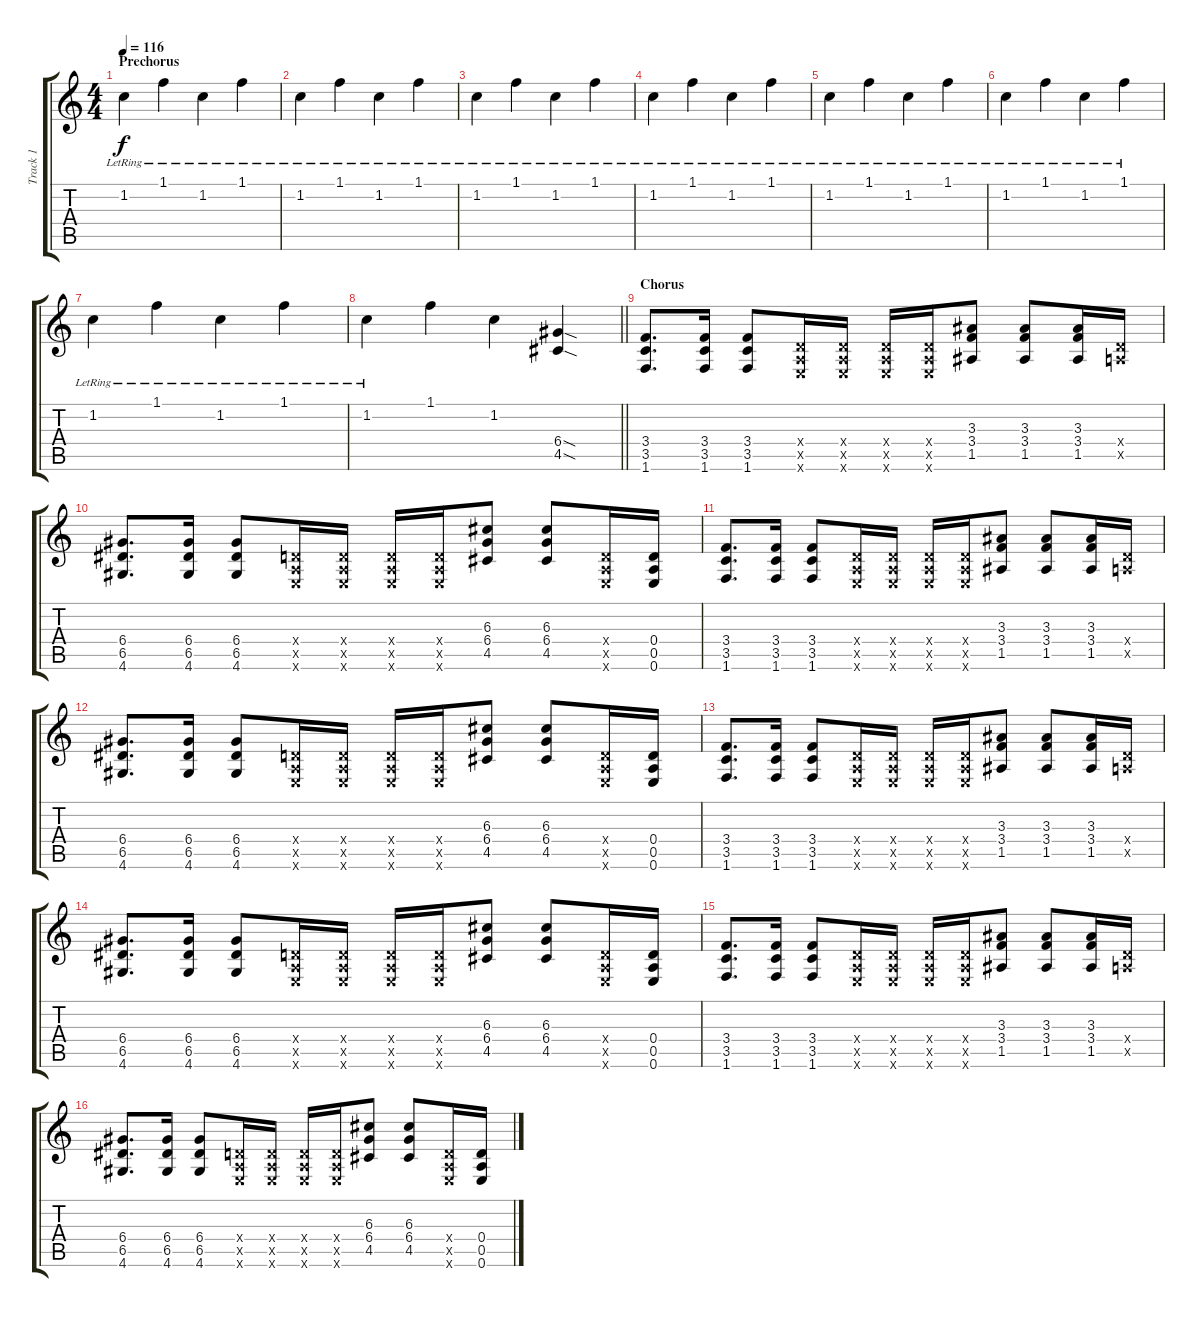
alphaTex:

\track ("Track 1" "Track 1") {instrument electricguitarclean}
\staff {score tabs}
\tuning (E4 B3 G3 D3 A2 E2) {hide}
\ts (4 4)
\section ("" "Prechorus")
\tempo 116
\clef g2
\ks c
1.2{lr}.4{dy f instrument distortionguitar} 1.1{lr}.4 1.2{lr}.4 1.1{lr}.4 |
1.2{lr}.4 1.1{lr}.4 1.2{lr}.4 1.1{lr}.4 |
1.2{lr}.4 1.1{lr}.4 1.2{lr}.4 1.1{lr}.4 |
1.2{lr}.4 1.1{lr}.4 1.2{lr}.4 1.1{lr}.4 |
1.2{lr}.4 1.1{lr}.4 1.2{lr}.4 1.1{lr}.4 |
1.2{lr}.4 1.1{lr}.4 1.2{lr}.4 1.1{lr}.4 |
1.2{lr}.4 1.1{lr}.4 1.2{lr}.4 1.1{lr}.4 |
\barLineRight lightlight
1.2{lr}.4 1.1.4 1.2.4 (6.4{sod} 4.5{sod}).4 |
\section ("" "Chorus")
(3.4 3.5 1.6).8{d} (3.4 3.5 1.6).16 (3.4 3.5 1.6).8 (0.4{x} 0.5{x} 0.6{x}).16 (0.4{x} 0.5{x} 0.6{x}).16 (0.4{x} 0.5{x} 0.6{x}).16 (0.4{x} 0.5{x} 0.6{x}).16 (3.3 3.4 1.5).8 (3.3 3.4 1.5).8 (3.3 3.4 1.5).16 (0.4{x} 0.5{x}).16 |
(6.4 6.5 4.6).8{d} (6.4 6.5 4.6).16 (6.4 6.5 4.6).8 (0.4{x} 0.5{x} 0.6{x}).16 (0.4{x} 0.5{x} 0.6{x}).16 (0.4{x} 0.5{x} 0.6{x}).16 (0.4{x} 0.5{x} 0.6{x}).16 (6.3 6.4 4.5).8 (6.3 6.4 4.5).8 (0.4{x} 0.5{x} 0.6{x}).16 (0.4 0.5 0.6).16 |
(3.4 3.5 1.6).8{d} (3.4 3.5 1.6).16 (3.4 3.5 1.6).8 (0.4{x} 0.5{x} 0.6{x}).16 (0.4{x} 0.5{x} 0.6{x}).16 (0.4{x} 0.5{x} 0.6{x}).16 (0.4{x} 0.5{x} 0.6{x}).16 (3.3 3.4 1.5).8 (3.3 3.4 1.5).8 (3.3 3.4 1.5).16 (0.4{x} 0.5{x}).16 |
(6.4 6.5 4.6).8{d} (6.4 6.5 4.6).16 (6.4 6.5 4.6).8 (0.4{x} 0.5{x} 0.6{x}).16 (0.4{x} 0.5{x} 0.6{x}).16 (0.4{x} 0.5{x} 0.6{x}).16 (0.4{x} 0.5{x} 0.6{x}).16 (6.3 6.4 4.5).8 (6.3 6.4 4.5).8 (0.4{x} 0.5{x} 0.6{x}).16 (0.4 0.5 0.6).16 |
(3.4 3.5 1.6).8{d} (3.4 3.5 1.6).16 (3.4 3.5 1.6).8 (0.4{x} 0.5{x} 0.6{x}).16 (0.4{x} 0.5{x} 0.6{x}).16 (0.4{x} 0.5{x} 0.6{x}).16 (0.4{x} 0.5{x} 0.6{x}).16 (3.3 3.4 1.5).8 (3.3 3.4 1.5).8 (3.3 3.4 1.5).16 (0.4{x} 0.5{x}).16 |
(6.4 6.5 4.6).8{d} (6.4 6.5 4.6).16 (6.4 6.5 4.6).8 (0.4{x} 0.5{x} 0.6{x}).16 (0.4{x} 0.5{x} 0.6{x}).16 (0.4{x} 0.5{x} 0.6{x}).16 (0.4{x} 0.5{x} 0.6{x}).16 (6.3 6.4 4.5).8 (6.3 6.4 4.5).8 (0.4{x} 0.5{x} 0.6{x}).16 (0.4 0.5 0.6).16 |
(3.4 3.5 1.6).8{d} (3.4 3.5 1.6).16 (3.4 3.5 1.6).8 (0.4{x} 0.5{x} 0.6{x}).16 (0.4{x} 0.5{x} 0.6{x}).16 (0.4{x} 0.5{x} 0.6{x}).16 (0.4{x} 0.5{x} 0.6{x}).16 (3.3 3.4 1.5).8 (3.3 3.4 1.5).8 (3.3 3.4 1.5).16 (0.4{x} 0.5{x}).16 |
(6.4 6.5 4.6).8{d} (6.4 6.5 4.6).16 (6.4 6.5 4.6).8 (0.4{x} 0.5{x} 0.6{x}).16 (0.4{x} 0.5{x} 0.6{x}).16 (0.4{x} 0.5{x} 0.6{x}).16 (0.4{x} 0.5{x} 0.6{x}).16 (6.3 6.4 4.5).8 (6.3 6.4 4.5).8 (0.4{x} 0.5{x} 0.6{x}).16 (0.4 0.5 0.6).16
